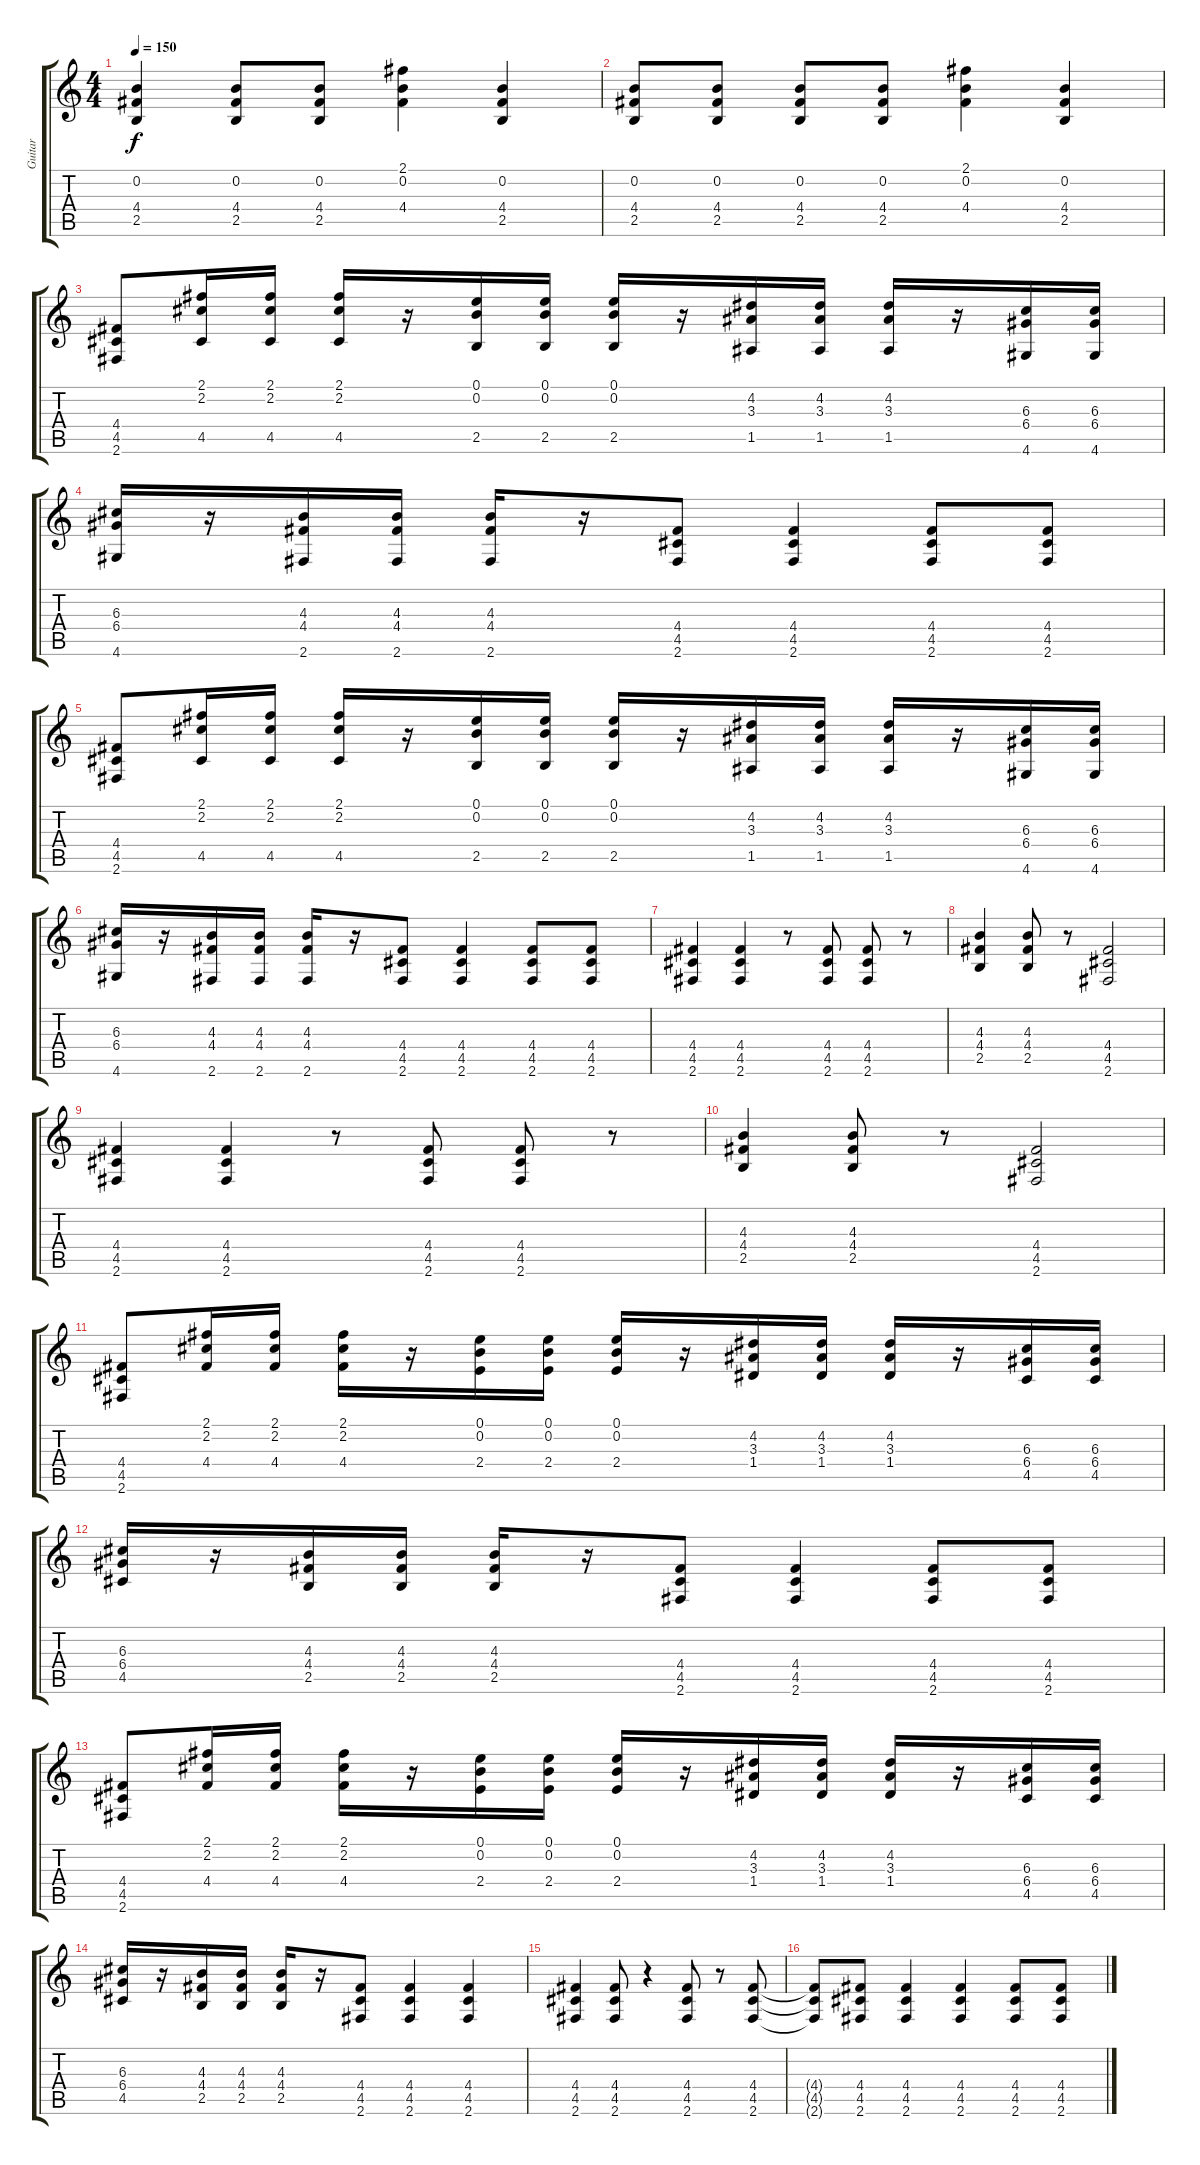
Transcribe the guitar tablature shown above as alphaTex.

\track ("Guitar" "Guitar") {instrument distortionguitar}
\staff {score tabs}
\tuning (E4 B3 G3 D3 A2 E2) {hide}
\ts (4 4)
\tempo 150
\clef g2
\ks c
(0.2 4.4 2.5).4{dy f} (0.2 4.4 2.5).8 (0.2 4.4 2.5).8 (2.1 0.2 4.4).4 (0.2 4.4 2.5).4 |
(0.2 4.4 2.5).8 (0.2 4.4 2.5).8 (0.2 4.4 2.5).8 (0.2 4.4 2.5).8 (2.1 0.2 4.4).4 (0.2 4.4 2.5).4 |
(4.4 4.5 2.6).8 (2.1 2.2 4.5).16 (2.1 2.2 4.5).16 (2.1 2.2 4.5).16 r.16 (0.1 0.2 2.5).16 (0.1 0.2 2.5).16 (0.1 0.2 2.5).16 r.16 (4.2 3.3 1.5).16 (4.2 3.3 1.5).16 (4.2 3.3 1.5).16 r.16 (6.3 6.4 4.6).16 (6.3 6.4 4.6).16 |
(6.3 6.4 4.6).16 r.16 (4.3 4.4 2.6).16 (4.3 4.4 2.6).16 (4.3 4.4 2.6).16 r.16 (4.4 4.5 2.6).8 (4.4 4.5 2.6).4 (4.4 4.5 2.6).8 (4.4 4.5 2.6).8 |
(4.4 4.5 2.6).8 (2.1 2.2 4.5).16 (2.1 2.2 4.5).16 (2.1 2.2 4.5).16 r.16 (0.1 0.2 2.5).16 (0.1 0.2 2.5).16 (0.1 0.2 2.5).16 r.16 (4.2 3.3 1.5).16 (4.2 3.3 1.5).16 (4.2 3.3 1.5).16 r.16 (6.3 6.4 4.6).16 (6.3 6.4 4.6).16 |
(6.3 6.4 4.6).16 r.16 (4.3 4.4 2.6).16 (4.3 4.4 2.6).16 (4.3 4.4 2.6).16 r.16 (4.4 4.5 2.6).8 (4.4 4.5 2.6).4 (4.4 4.5 2.6).8 (4.4 4.5 2.6).8 |
(4.4 4.5 2.6).4 (4.4 4.5 2.6).4 r.8 (4.4 4.5 2.6).8 (4.4 4.5 2.6).8 r.8 |
(4.3 4.4 2.5).4 (4.3 4.4 2.5).8 r.8 (4.4 4.5 2.6).2 |
(4.4 4.5 2.6).4 (4.4 4.5 2.6).4 r.8 (4.4 4.5 2.6).8 (4.4 4.5 2.6).8 r.8 |
(4.3 4.4 2.5).4 (4.3 4.4 2.5).8 r.8 (4.4 4.5 2.6).2 |
(4.4 4.5 2.6).8 (2.1 2.2 4.4).16 (2.1 2.2 4.4).16 (2.1 2.2 4.4).16 r.16 (0.1 0.2 2.4).16 (0.1 0.2 2.4).16 (0.1 0.2 2.4).16 r.16 (4.2 3.3 1.4).16 (4.2 3.3 1.4).16 (4.2 3.3 1.4).16 r.16 (6.3 6.4 4.5).16 (6.3 6.4 4.5).16 |
(6.3 6.4 4.5).16 r.16 (4.3 4.4 2.5).16 (4.3 4.4 2.5).16 (4.3 4.4 2.5).16 r.16 (4.4 4.5 2.6).8 (4.4 4.5 2.6).4 (4.4 4.5 2.6).8 (4.4 4.5 2.6).8 |
(4.4 4.5 2.6).8 (2.1 2.2 4.4).16 (2.1 2.2 4.4).16 (2.1 2.2 4.4).16 r.16 (0.1 0.2 2.4).16 (0.1 0.2 2.4).16 (0.1 0.2 2.4).16 r.16 (4.2 3.3 1.4).16 (4.2 3.3 1.4).16 (4.2 3.3 1.4).16 r.16 (6.3 6.4 4.5).16 (6.3 6.4 4.5).16 |
(6.3 6.4 4.5).16 r.16 (4.3 4.4 2.5).16 (4.3 4.4 2.5).16 (4.3 4.4 2.5).16 r.16 (4.4 4.5 2.6).8 (4.4 4.5 2.6).4 (4.4 4.5 2.6).4 |
(4.4 4.5 2.6).4 (4.4 4.5 2.6).8 r.4 (4.4 4.5 2.6).8 r.8 (4.4 4.5 2.6).8 |
(4.4{t} 4.5{t} 2.6{t}).8 (4.4 4.5 2.6).8 (4.4 4.5 2.6).4 (4.4 4.5 2.6).4 (4.4 4.5 2.6).8 (4.4 4.5 2.6).8
